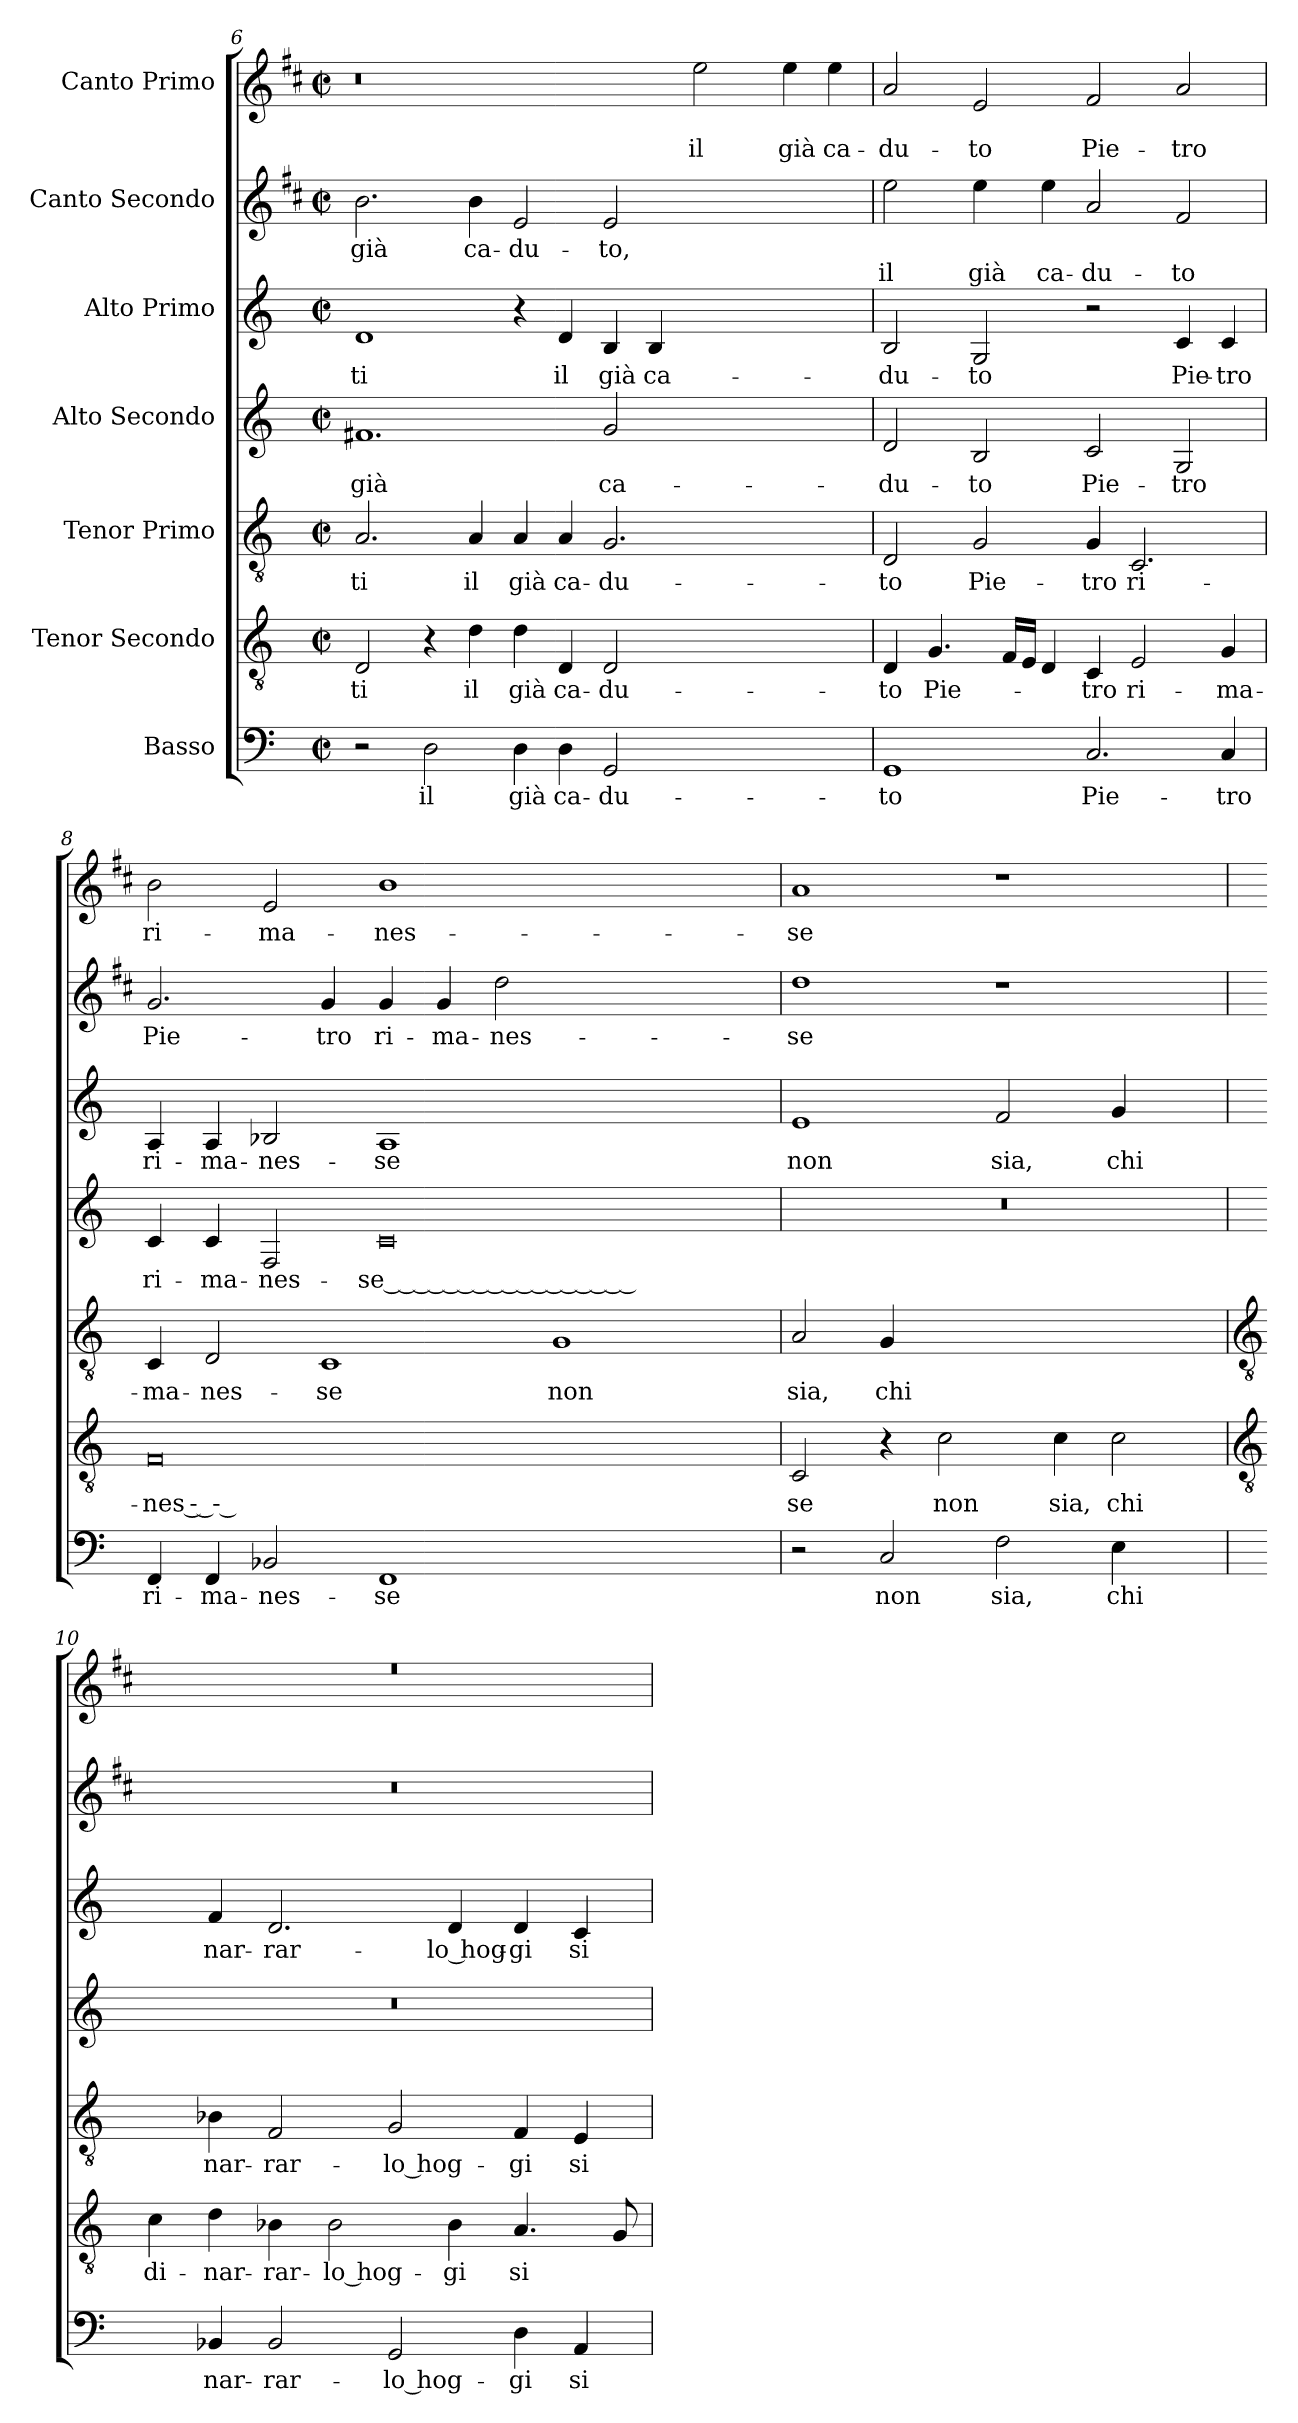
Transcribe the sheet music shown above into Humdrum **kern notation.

**kern	**text	**kern	**text	**kern	**text	**kern	**text	**kern	**text	**kern	**text	**text	**kern	**text
*part7	*part7	*part6	*part6	*part5	*part5	*part4	*part4	*part3	*part3	*part2	*part2	*part2	*part1	*part1
*staff7	*staff7	*staff6	*staff6	*staff5	*staff5	*staff4	*staff4	*staff3	*staff3	*staff2	*staff2	*staff2	*staff1	*staff1
*I"Basso	*	*I"Tenor Secondo	*	*I"Tenor Primo	*	*I"Alto Secondo	*	*I"Alto Primo	*	*I"Canto Secondo	*	*	*I"Canto Primo	*
!!LO:LB:g=z
*clefF4	*	*clefGv2	*	*clefGv2	*	*clefG2	*	*clefG2	*	*clefG2	*	*	*clefG2	*
*	*	*	*	*	*	*	*	*	*	*ITrd1c2	*	*	*ITrd1c2	*
*k[]	*	*k[]	*	*k[]	*	*k[]	*	*k[]	*	*k[]	*	*	*k[]	*
*C:	*	*C:	*	*C:	*	*C:	*	*C:	*	*C:	*	*	*C:	*
*M4/2	*	*M4/2	*	*M4/2	*	*M4/2	*	*M4/2	*	*M4/2	*	*	*M4/2	*
*met(c|)	*	*met(c|)	*	*met(c|)	*	*met(c|)	*	*met(c|)	*	*met(c|)	*	*	*met(c|)	*
=6	=6	=6	=6	=6	=6	=6	=6	=6	=6	=6	=6	=6	=6	=6
!	!	!	!LO:LY:b	!	!LO:LY:b	!	!LO:LY:b	!	!LO:LY:b	!	!LO:LY:b	!	!	!
*	*	*	*	*	*	*	*	*	*	*	*	*	*^	*
2r	.	2D	-ti	2.A	-ti	1.f#X	già	1d	ti	2.a	già	.	0r	0ryy	.
!	!LO:LY:b	!	!	!	!	!	!	!	!	!	!	!	!	!	!
2D	il	4r	.	.	.	.	.	.	.	.	.	.	.	.	.
!	!	!	!LO:LY:b	!	!LO:LY:b	!	!	!	!	!	!LO:LY:b	!	!	!	!
.	.	4d	il	4A	il	.	.	.	.	4a	ca-	.	.	.	.
!	!LO:LY:b	!	!LO:LY:b	!	!LO:LY:b	!	!	!	!	!	!LO:LY:b	!	!	!	!
4D	già	4d	già	4A	già	.	.	4r	.	2d	-du-	.	.	.	.
!	!LO:LY:b	!	!LO:LY:b	!	!LO:LY:b	!	!	!	!LO:LY:b	!	!	!	!	!	!
4D	ca-	4D	ca-	4A	ca-	.	.	4d	il	.	.	.	.	.	.
!	!LO:LY:b	!	!LO:LY:b	!	!LO:LY:b	!	!LO:LY:b	!	!LO:LY:b	!	!LO:LY:b	!	!	!	!
2GG	-du-	2D	-du-	2.G	-du-	2g	ca-	4B	già	2d	-to,	.	.	.	.
!	!	!	!	!	!	!	!	!	!LO:LY:b	!	!	!	!	!	!
.	.	.	.	.	.	.	.	4B	ca-	.	.	.	.	.	.
!	!	!	!	!	!	!	!	!	!	!	!	!	!	!	!LO:LY:b
1ryy	.	1ryy	.	.	.	1ryy	.	1ryy	.	1ryy	.	.	2dd	1ryy	il
.	.	.	.	2.ryy	.	.	.	.	.	.	.	.	.	.	.
!	!	!	!	!	!	!	!	!	!	!	!	!	!	!	!LO:LY:b
.	.	.	.	.	.	.	.	.	.	.	.	.	4dd	.	già
!	!	!	!	!	!	!	!	!	!	!	!	!	!	!	!LO:LY:b
.	.	.	.	.	.	.	.	.	.	.	.	.	4dd	.	ca-
=7	=7	=7	=7	=7	=7	=7	=7	=7	=7	=7	=7	=7	=7	=7	=7
!	!LO:LY:b	!	!LO:LY:b	!	!LO:LY:b	!	!LO:LY:b	!	!LO:LY:b	!	!	!LO:LY:b	!	!	!LO:LY:b
1GG	-to	4D	-to	2D	-to	2d	-du-	2B	-du-	2dd	.	il	2g	0ryy	-du-
!	!	!	!LO:LY:b	!	!	!	!	!	!	!	!	!	!	!	!
.	.	4.G	Pie-	.	.	.	.	.	.	.	.	.	.	.	.
!	!	!	!	!	!LO:LY:b	!	!LO:LY:b	!	!LO:LY:b	!	!	!LO:LY:b	!	!	!LO:LY:b
.	.	.	.	2G	Pie-	2B	-to	2G	-to	4dd	.	già	2d	.	-to
.	.	16FLL	.	.	.	.	.	.	.	.	.	.	.	.	.
.	.	16EJJ	.	.	.	.	.	.	.	.	.	.	.	.	.
!	!	!	!	!	!	!	!	!	!	!	!	!LO:LY:b	!	!	!
.	.	4D	.	.	.	.	.	.	.	4dd	.	ca-	.	.	.
!	!LO:LY:b	!	!LO:LY:b	!	!LO:LY:b	!	!LO:LY:b	!	!	!	!	!LO:LY:b	!	!	!LO:LY:b
2.C	Pie-	4C	-tro	4G	-tro	2c	Pie-	2r	.	2g	.	-du-	2e	.	Pie-
!	!	!	!LO:LY:b	!	!LO:LY:b	!	!	!	!	!	!	!	!	!	!
.	.	2E	ri-	2.C	ri-	.	.	.	.	.	.	.	.	.	.
!	!	!	!	!	!	!	!LO:LY:b	!	!LO:LY:b	!	!	!LO:LY:b	!	!	!LO:LY:b
.	.	.	.	.	.	2G	-tro	4c	Pie-	2e	.	-to	2g	.	-tro
!	!LO:LY:b	!	!LO:LY:b	!	!	!	!	!	!LO:LY:b	!	!	!	!	!	!
4C	-tro	4G	-ma-	.	.	.	.	4c	-tro	.	.	.	.	.	.
=8	=8	=8	=8	=8	=8	=8	=8	=8	=8	=8	=8	=8	=8	=8	=8
!	!LO:LY:b	!	!LO:LY:b	!	!LO:LY:b	!	!LO:LY:b	!	!LO:LY:b	!	!LO:LY:b	!	!	!	!LO:LY:b
4FF	ri-	0F	-nes - - - -	4C	-ma-	4c	ri-	4A	ri-	2.f	Pie-	.	2a	0ryy	ri-
!	!LO:LY:b	!	!	!	!LO:LY:b	!	!LO:LY:b	!	!LO:LY:b	!	!	!	!	!	!
4FF	-ma-	.	.	2D	-nes-	4c	-ma-	4A	-ma-	.	.	.	.	.	.
!	!LO:LY:b	!	!	!	!	!	!LO:LY:b	!	!LO:LY:b	!	!	!	!	!	!LO:LY:b
2BB-X	-nes-	.	.	.	.	2F	-nes-	2B-X	-nes-	.	.	.	2d	.	-ma-
!	!	!	!	!	!LO:LY:b	!	!	!	!	!	!LO:LY:b	!	!	!	!
.	.	.	.	1C	-se	.	.	.	.	4f	-tro	.	.	.	.
!	!LO:LY:b	!	!	!	!	!	!LO:LY:b	!	!LO:LY:b	!	!LO:LY:b	!	!	!	!LO:LY:b
1FF	-se	.	.	.	.	0c	-se__________________	1A	-se	4f	ri-	.	1a	.	-nes-
!	!	!	!	!	!	!	!	!	!	!	!LO:LY:b	!	!	!	!
.	.	.	.	.	.	.	.	.	.	4f	-ma-	.	.	.	.
!	!	!	!	!	!	!	!	!	!	!	!LO:LY:b	!	!	!	!
.	.	.	.	.	.	.	.	.	.	2cc	-nes-	.	.	.	.
!	!	!	!	!	!LO:LY:b	!	!	!	!	!	!	!	!	!	!
.	.	.	.	1G	non	.	.	.	.	.	.	.	.	.	.
1ryy	.	1ryy	.	.	.	.	.	1ryy	.	1ryy	.	.	1ryy	1ryy	.
.	.	.	.	4ryy	.	.	.	.	.	.	.	.	.	.	.
=9	=9	=9	=9	=9	=9	=9	=9	=9	=9	=9	=9	=9	=9	=9	=9
!	!	!	!LO:LY:b	!	!LO:LY:b	!	!	!	!LO:LY:b	!	!LO:LY:b	!	!	!	!LO:LY:b
2r	.	2C	se	2A	sia,	0r	.	1e	non	1cc	-se	.	1g	1ryy	-se
!	!LO:LY:b	!	!	!	!LO:LY:b	!	!	!	!	!	!	!	!	!	!
2C	non	4r	.	4G	chi	.	.	.	.	.	.	.	.	.	.
!	!	!	!LO:LY:b	!	!LO:LY:b	!	!	!	!	!	!	!	!	!	!
.	.	2c	non	[4Ayy	di-	.	.	.	.	.	.	.	.	.	.
!	!LO:LY:b	!	!	!	!	!	!	!	!LO:LY:b	!	!	!	!	!	!
2F	sia,	.	.	1ryy	.	.	.	2f	sia,	1r	.	.	1r	2ryy	.
!	!	!	!LO:LY:b	!	!	!	!	!	!	!	!	!	!	!	!
.	.	4c	sia,	.	.	.	.	.	.	.	.	.	.	.	.
!	!LO:LY:b	!	!LO:LY:b	!	!	!	!	!	!LO:LY:b	!	!	!	!	!	!
4E	chi	2c	chi	.	.	.	.	4g	chi	.	.	.	.	4ryy	.
!	!LO:LY:b	!	!	!	!	!	!	!	!LO:LY:b	!	!	!	!	!	!
[4Fyy	di-	.	.	.	.	.	.	[4fyy	di-	.	.	.	.	4ryy	.
!!LO:LB:g=z	!!
=10	=10	=10	=10	=10	=10	=10	=10	=10	=10	=10	=10	=10	=10	=10	=10
*	*	*clefGv2	*	*clefGv2	*	*	*	*	*	*	*	*	*	*	*
!	!	!	!LO:LY:b	!	!	!	!	!	!	!	!	!	!	!	!
4Fyy]	.	4c	di-	4Ayy]	.	0r	.	4fyy]	.	0r	.	.	0r	0ryy	.
!	!LO:LY:b	!	!LO:LY:b	!	!LO:LY:b	!	!	!	!LO:LY:b	!	!	!	!	!	!
4BB-X	-nar-	4d	-nar-	4B-X	-nar-	.	.	4f	-nar-	.	.	.	.	.	.
!	!LO:LY:b	!	!LO:LY:b	!	!LO:LY:b	!	!	!	!LO:LY:b	!	!	!	!	!	!
2BB-	-rar-	4B-X	-rar-	2F	-rar-	.	.	2.d	-rar-	.	.	.	.	.	.
!	!	!	!LO:LY:b	!	!	!	!	!	!	!	!	!	!	!	!
.	.	2B-	-lo hog-	.	.	.	.	.	.	.	.	.	.	.	.
!	!LO:LY:b	!	!	!	!LO:LY:b	!	!	!	!	!	!	!	!	!	!
2GG	-lo hog-	.	.	2G	-lo hog-	.	.	.	.	.	.	.	.	.	.
!	!	!	!LO:LY:b	!	!	!	!	!	!LO:LY:b	!	!	!	!	!	!
.	.	4B-	-gi	.	.	.	.	4d	-lo hog-	.	.	.	.	.	.
!	!LO:LY:b	!	!LO:LY:b	!	!LO:LY:b	!	!	!	!LO:LY:b	!	!	!	!	!	!
4D	-gi	4.A	si	4F	-gi	.	.	4d	-gi	.	.	.	.	.	.
!	!LO:LY:b	!	!	!	!LO:LY:b	!	!	!	!LO:LY:b	!	!	!	!	!	!
4AA	si	.	.	4E	si	.	.	4c	si	.	.	.	.	.	.
.	.	8G	.	.	.	.	.	.	.	.	.	.	.	.	.
*	*	*	*	*	*	*	*	*	*	*	*	*	*v	*v	*
=	=	=	=	=	=	=	=	=	=	=	=	=	=	=
*-	*-	*-	*-	*-	*-	*-	*-	*-	*-	*-	*-	*-	*-	*-
